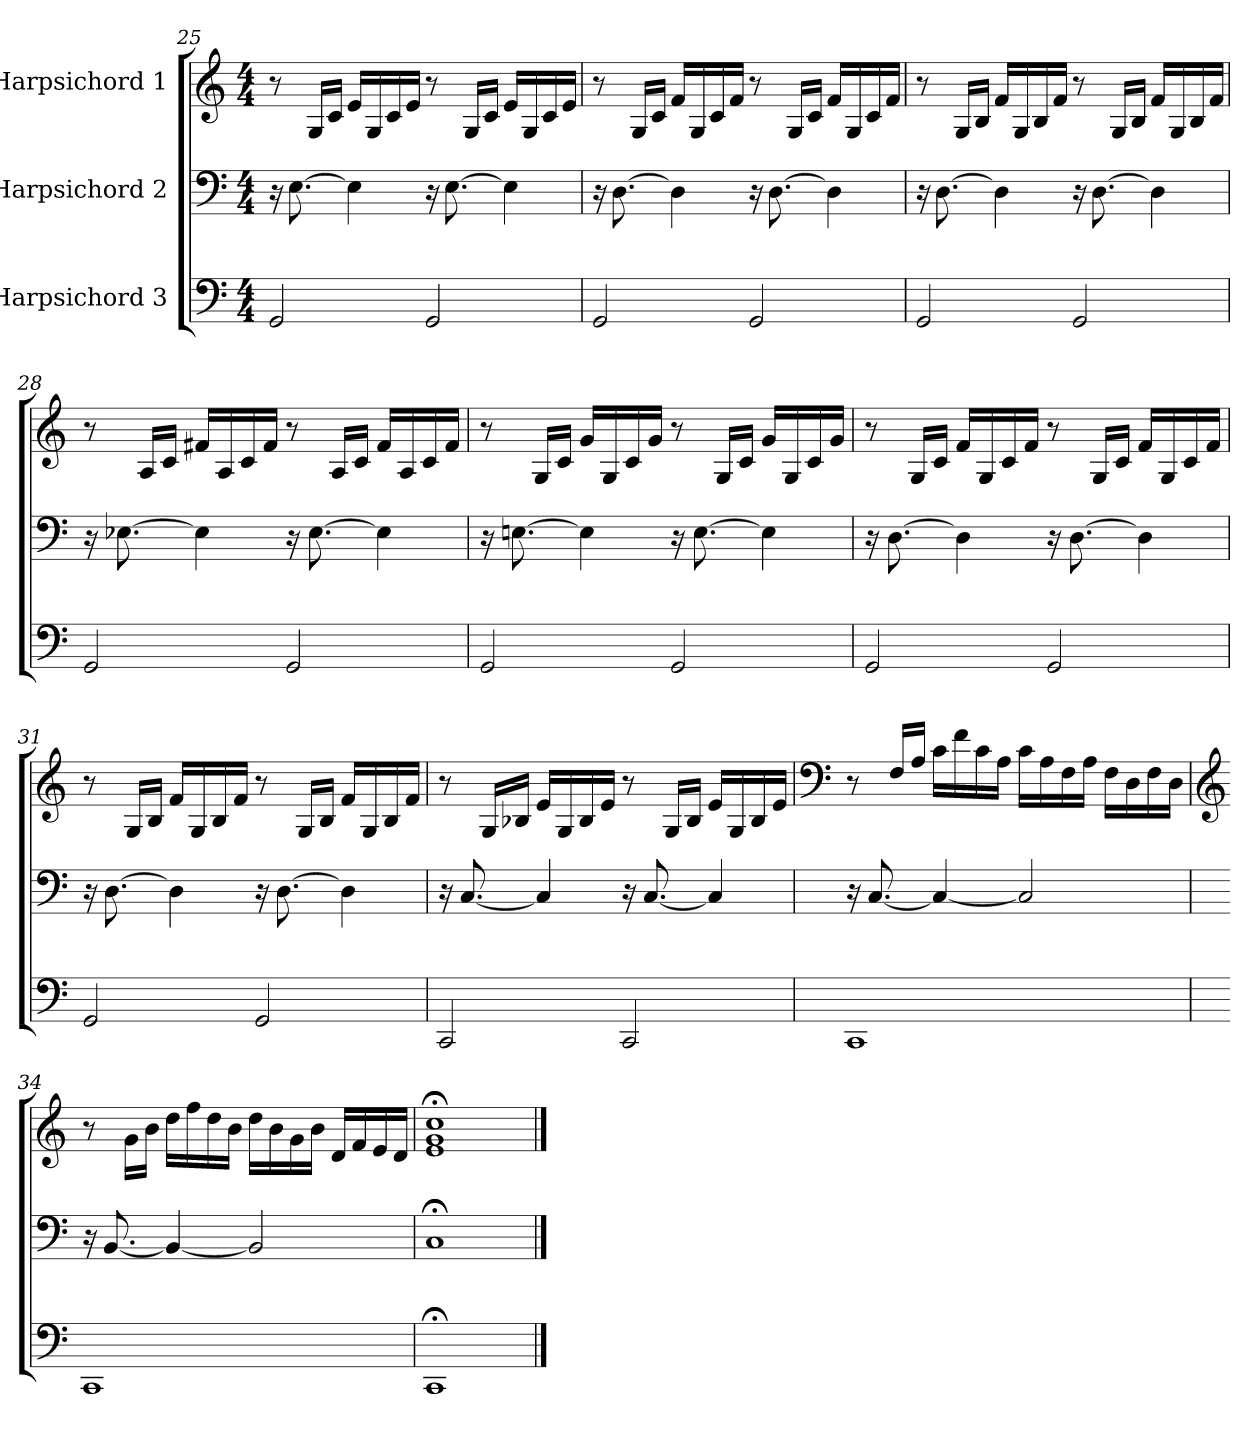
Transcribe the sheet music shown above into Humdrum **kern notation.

**kern	**kern	**kern
*part3	*part2	*part1
*staff3	*staff2	*staff1
*I"Harpsichord 3	*I"Harpsichord 2	*I"Harpsichord 1
!!LO:LB:g=z
*clefF4	*clefF4	*clefG2
*k[]	*k[]	*k[]
*M4/4	*M4/4	*M4/4
=25	=25	=25
2GG/	16r	8r
.	[8.E\	.
.	.	16G/LL
.	.	16c/JJ
.	4E\]	16e/LL
.	.	16G/
.	.	16c/
.	.	16e/JJ
2GG/	16r	8r
.	[8.E\	.
.	.	16G/LL
.	.	16c/JJ
.	4E\]	16e/LL
.	.	16G/
.	.	16c/
.	.	16e/JJ
=26	=26	=26
2GG/	16r	8r
.	[8.D\	.
.	.	16G/LL
.	.	16c/JJ
.	4D\]	16f/LL
.	.	16G/
.	.	16c/
.	.	16f/JJ
2GG/	16r	8r
.	[8.D\	.
.	.	16G/LL
.	.	16c/JJ
.	4D\]	16f/LL
.	.	16G/
.	.	16c/
.	.	16f/JJ
!!LO:LB:g=z
=27	=27	=27
2GG/	16r	8r
.	[8.D\	.
.	.	16G/LL
.	.	16B/JJ
.	4D\]	16f/LL
.	.	16G/
.	.	16B/
.	.	16f/JJ
2GG/	16r	8r
.	[8.D\	.
.	.	16G/LL
.	.	16B/JJ
.	4D\]	16f/LL
.	.	16G/
.	.	16B/
.	.	16f/JJ
=28	=28	=28
2GG/	16r	8r
.	[8.E-X\	.
.	.	16A/LL
.	.	16c/JJ
.	4E-\]	16f#X/LL
.	.	16A/
.	.	16c/
.	.	16f#/JJ
2GG/	16r	8r
.	[8.E-\	.
.	.	16A/LL
.	.	16c/JJ
.	4E-\]	16f#/LL
.	.	16A/
.	.	16c/
.	.	16f#/JJ
!!LO:PB:g=z
=29	=29	=29
2GG/	16r	8r
.	[8.En\	.
.	.	16G/LL
.	.	16c/JJ
.	4E\]	16g/LL
.	.	16G/
.	.	16c/
.	.	16g/JJ
2GG/	16r	8r
.	[8.E\	.
.	.	16G/LL
.	.	16c/JJ
.	4E\]	16g/LL
.	.	16G/
.	.	16c/
.	.	16g/JJ
=30	=30	=30
2GG/	16r	8r
.	[8.D\	.
.	.	16G/LL
.	.	16c/JJ
.	4D\]	16f/LL
.	.	16G/
.	.	16c/
.	.	16f/JJ
2GG/	16r	8r
.	[8.D\	.
.	.	16G/LL
.	.	16c/JJ
.	4D\]	16f/LL
.	.	16G/
.	.	16c/
.	.	16f/JJ
!!LO:LB:g=z
=31	=31	=31
2GG/	16r	8r
.	[8.D\	.
.	.	16G/LL
.	.	16B/JJ
.	4D\]	16f/LL
.	.	16G/
.	.	16B/
.	.	16f/JJ
2GG/	16r	8r
.	[8.D\	.
.	.	16G/LL
.	.	16B/JJ
.	4D\]	16f/LL
.	.	16G/
.	.	16B/
.	.	16f/JJ
=32	=32	=32
2CC/	16r	8r
.	[8.C/	.
.	.	16G/LL
.	.	16B-X/JJ
.	4C/]	16e/LL
.	.	16G/
.	.	16B-/
.	.	16e/JJ
2CC/	16r	8r
.	[8.C/	.
.	.	16G/LL
.	.	16B-/JJ
.	4C/]	16e/LL
.	.	16G/
.	.	16B-/
.	.	16e/JJ
!!LO:LB:g=z
=33	=33	=33
*	*	*clefF4
1CC	16r	8r
.	[8.C/	.
.	.	16F/LL
.	.	16A/JJ
.	4C/_	16c\LL
.	.	16f\
.	.	16c\
.	.	16A\JJ
.	2C/]	16c\LL
.	.	16A\
.	.	16F\
.	.	16A\JJ
.	.	16F\LL
.	.	16D\
.	.	16F\
.	.	16D\JJ
=34	=34	=34
*	*	*clefG2
1CC	16r	8r
.	[8.BB/	.
.	.	16g\LL
.	.	16b\JJ
.	4BB/_	16dd\LL
.	.	16ff\
.	.	16dd\
.	.	16b\JJ
.	2BB/]	16dd\LL
.	.	16b\
.	.	16g\
.	.	16b\JJ
.	.	16d/LL
.	.	16f/
.	.	16e/
.	.	16d/JJ
=35	=35	=35
1CC;<	1C;<	1e;< 1g;< 1cc;<
==	==	==
*-	*-	*-
